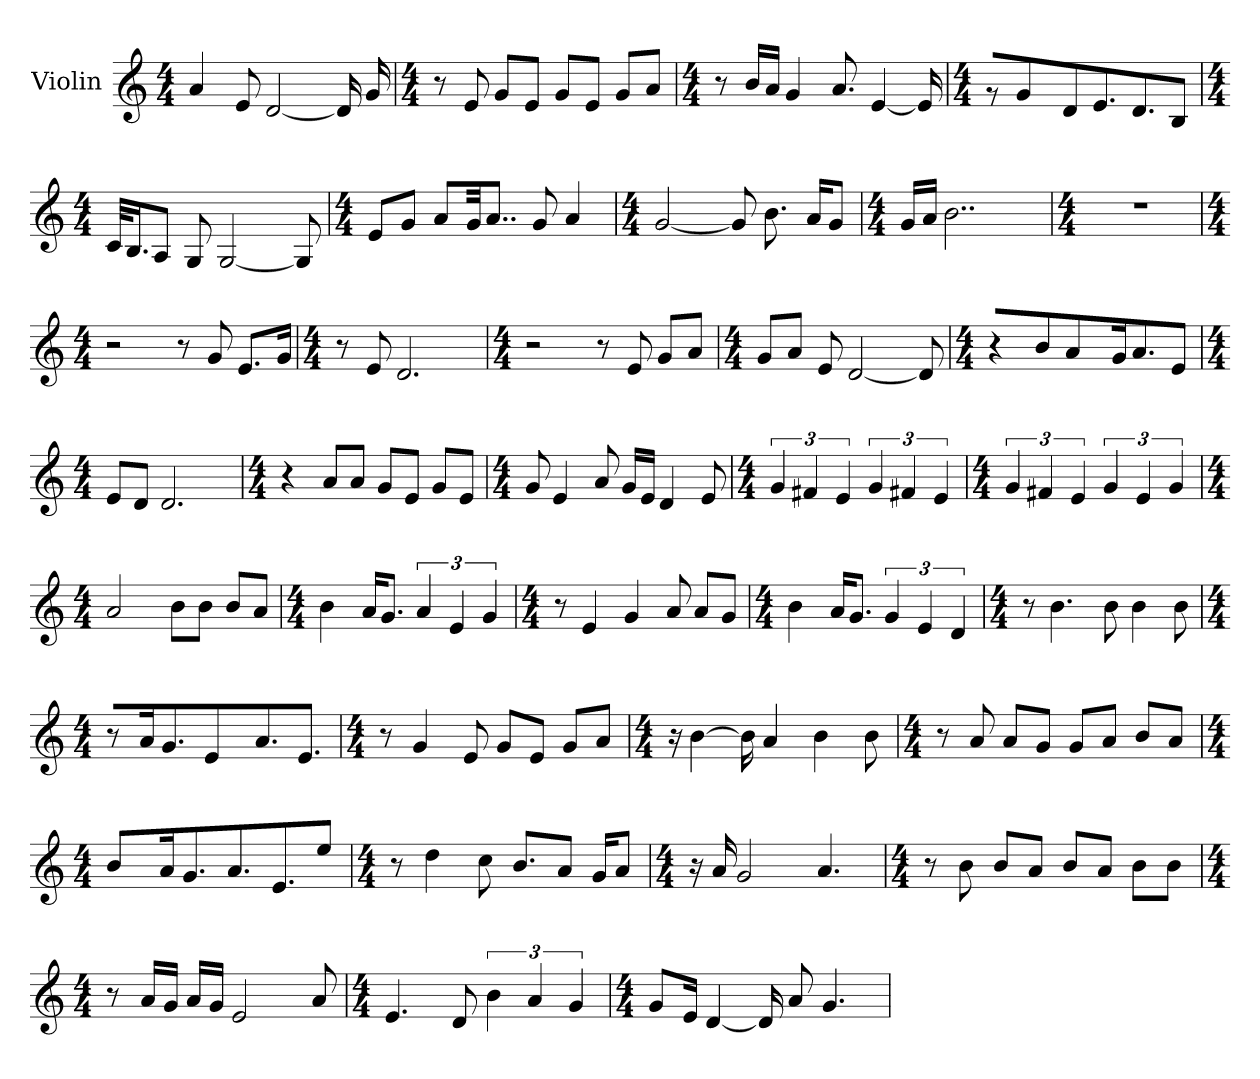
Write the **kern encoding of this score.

**kern
*part1
*staff1
*I"Violin
*I'Vln
*M4/4
=
4a
8e
[2d
16d]
16g
=
*M4/4
8r
8e
8gL
8eJ
8gL
8eJ
8gL
8aJ
=
*M4/4
8r
16bLL
16aJJ
4g
8.a
[4e
16e]
=
*M4/4
8r
4g
8d
8.eL
8.dJ
8BJ
=
*M4/4
32cKLL
16.BJ
8AJ
8G
[2G
8G]
=
*M4/4
8eL
8gJ
8aL
32gKK
8..aJ
8g
4a
=
*M4/4
[2g
8g]
8.b
16aKL
8gJ
=
*M4/4
16gLL
16aJJ
2..b
=
*M4/4
1r
=
*M4/4
2r
8r
8g
8.eL
16gJk
=
*M4/4
8r
8e
2.d
=
*M4/4
2r
8r
8e
8gL
8aJ
=
*M4/4
8gL
8aJ
8e
[2d
8d]
=
*M4/4
4r
8b
4a
16gKL
8.aJ
8eJ
=
*M4/4
8eL
8dJ
2.d
=
*M4/4
4r
8aL
8aJ
8gL
8eJ
8gL
8eJ
=
*M4/4
8g
4e
8a
16gLL
16eJJ
4d
8e
=
*M4/4
6g
6f#X
6e
6g
6f#X
6e
=
*M4/4
6g
6f#X
6e
6g
6e
6g
=
*M4/4
2a
8bL
8bJ
8bL
8aJ
=
*M4/4
4b
16aKL
8.gJ
6a
6e
6g
=
*M4/4
8r
4e
4g
8a
8aL
8gJ
=
*M4/4
4b
16aKL
8.gJ
6g
6e
6d
=
*M4/4
8r
4.b
8b
4b
8b
=
*M4/4
8r
16aKL
8.gJ
4e
8.a
8.eJ
=
*M4/4
8r
4g
8e
8gL
8eJ
8gL
8aJ
=
*M4/4
16r
[4b
16b]
4a
4b
8b
=
*M4/4
8r
8a
8aL
8gJ
8gL
8aJ
8bL
8aJ
=
*M4/4
4b
16aKL
8.gJ
8.aL
8.eJ
8eeJ
=
*M4/4
8r
4dd
8cc
8.bL
8aJ
16gKL
8aJ
=
*M4/4
16r
16a
2g
4.a
=
*M4/4
8r
8b
8bL
8aJ
8bL
8aJ
8bL
8bJ
=
*M4/4
8r
16aLL
16gJJ
16aLL
16gJJ
2e
8a
=
*M4/4
4.e
8d
6b
6a
6g
=
*M4/4
8gL
16eJk
[4d
16d]
8a
4.g
=
*-
